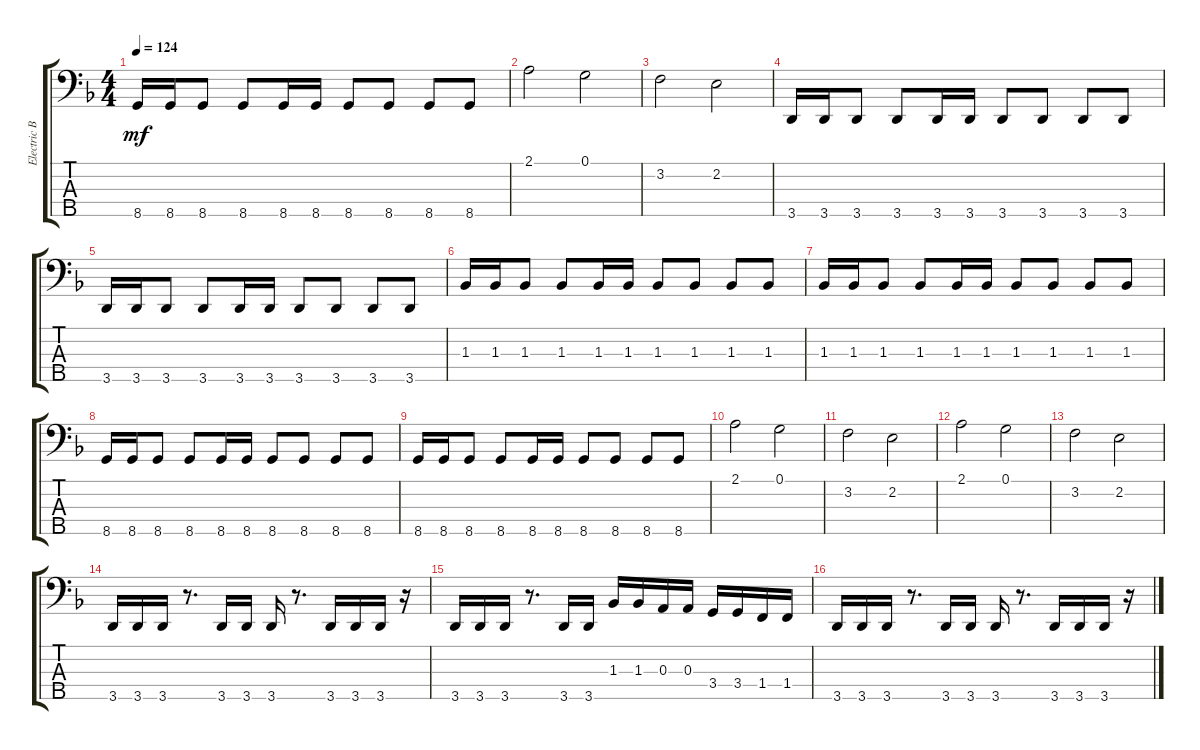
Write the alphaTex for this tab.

\track ("Electric Bass" "Electric B") {instrument electricbassfinger}
\staff {score tabs}
\tuning (G2 D2 A1 E1 B0) {hide}
\ts (4 4)
\tempo 124
\clef f4
\ks dminor
8.5.16{dy mf} 8.5.16 8.5.8 8.5.8 8.5.16 8.5.16 8.5.8 8.5.8 8.5.8 8.5.8 |
2.1.2 0.1.2 |
3.2.2 2.2.2 |
3.5.16 3.5.16 3.5.8 3.5.8 3.5.16 3.5.16 3.5.8 3.5.8 3.5.8 3.5.8 |
3.5.16 3.5.16 3.5.8 3.5.8 3.5.16 3.5.16 3.5.8 3.5.8 3.5.8 3.5.8 |
1.3.16 1.3.16 1.3.8 1.3.8 1.3.16 1.3.16 1.3.8 1.3.8 1.3.8 1.3.8 |
1.3.16 1.3.16 1.3.8 1.3.8 1.3.16 1.3.16 1.3.8 1.3.8 1.3.8 1.3.8 |
8.5.16 8.5.16 8.5.8 8.5.8 8.5.16 8.5.16 8.5.8 8.5.8 8.5.8 8.5.8 |
8.5.16 8.5.16 8.5.8 8.5.8 8.5.16 8.5.16 8.5.8 8.5.8 8.5.8 8.5.8 |
2.1.2 0.1.2 |
3.2.2 2.2.2 |
2.1.2 0.1.2 |
3.2.2 2.2.2 |
3.5.16 3.5.16 3.5.16 r.8{d} 3.5.16 3.5.16 3.5.16 r.8{d} 3.5.16 3.5.16 3.5.16 r.16 |
3.5.16 3.5.16 3.5.16 r.8{d} 3.5.16 3.5.16 1.3.16 1.3.16 0.3.16 0.3.16 3.4.16 3.4.16 1.4.16 1.4.16 |
3.5.16 3.5.16 3.5.16 r.8{d} 3.5.16 3.5.16 3.5.16 r.8{d} 3.5.16 3.5.16 3.5.16 r.16
